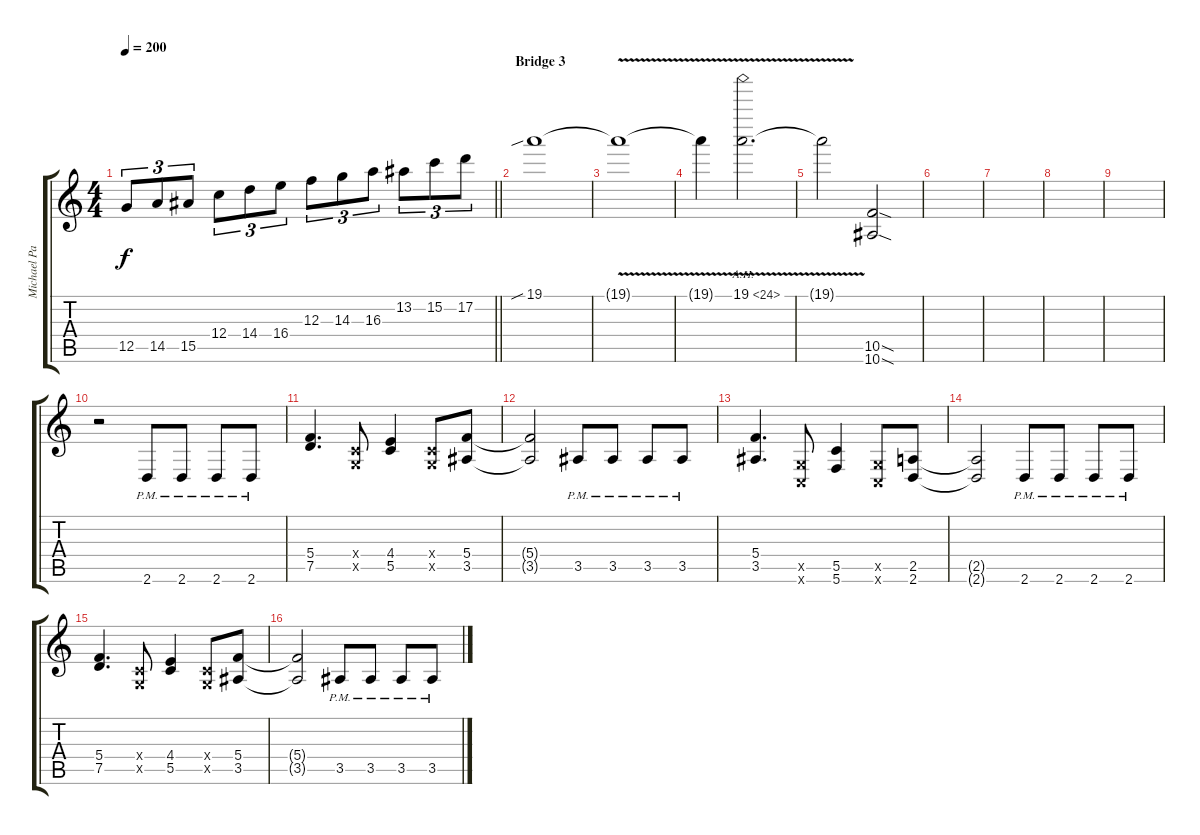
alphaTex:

\track ("Michael Padget" "Michael Pa") {instrument distortionguitar}
\staff {score tabs}
\tuning (D4 A3 F3 C3 G2 C2) {hide}
\ts (4 4)
\tempo 200
\clef g2
\barLineRight lightlight
\ks c
12.5.8{tu (3 2) dy f} 14.5.8{tu (3 2)} 15.5.8{tu (3 2)} 12.4.8{tu (3 2)} 14.4.8{tu (3 2)} 16.4.8{tu (3 2)} 12.3.8{tu (3 2)} 14.3.8{tu (3 2)} 16.3.8{tu (3 2)} 13.2.8{tu (3 2)} 15.2.8{tu (3 2)} 17.2.8{tu (3 2)} |
\section ("" "Bridge 3")
19.1{sib}.1 |
19.1{v t}.1 |
19.1{t}.4 19.1{ah 5 v}.2{d} |
19.1{t}.2 (10.5{sod} 10.6{sod}).2 |
|
|
|
|
r.2 2.6{pm}.8 2.6{pm}.8 2.6{pm}.8 2.6{pm}.8 |
(5.4 7.5).4{d} (0.4{x} 0.5{x}).8 (4.4 5.5).4 (0.4{x} 0.5{x}).8 (5.4 3.5).8 |
(5.4{t} 3.5{t}).2 3.5{pm}.8 3.5{pm}.8 3.5{pm}.8 3.5{pm}.8 |
(5.4 3.5).4{d} (0.5{x} 0.6{x}).8 (5.5 5.6).4 (0.5{x} 0.6{x}).8 (2.5 2.6).8 |
(2.5{t} 2.6{t}).2 2.6{pm}.8 2.6{pm}.8 2.6{pm}.8 2.6{pm}.8 |
(5.4 7.5).4{d} (0.4{x} 0.5{x}).8 (4.4 5.5).4 (0.4{x} 0.5{x}).8 (5.4 3.5).8 |
(5.4{t} 3.5{t}).2 3.5{pm}.8 3.5{pm}.8 3.5{pm}.8 3.5{pm}.8
